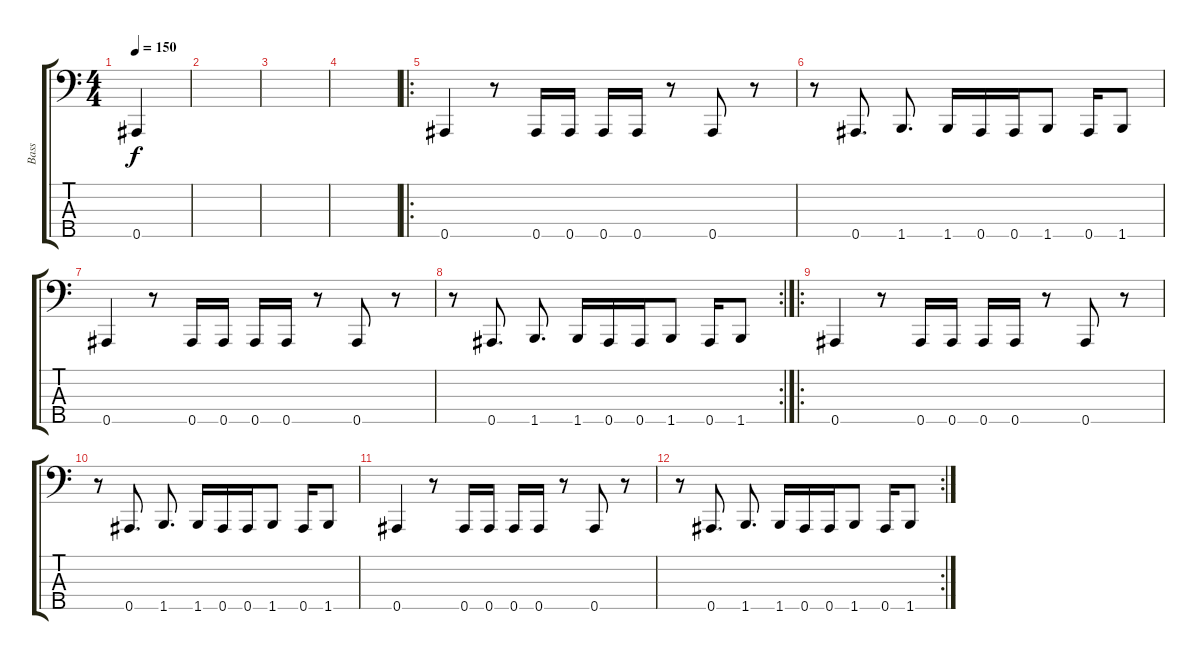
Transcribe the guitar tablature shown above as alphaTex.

\track ("Bass" "Bass") {instrument electricbasspick}
\staff {score tabs}
\tuning (Ab2 Eb2 Bb1 F1 Bb0) {hide}
\ts (4 4)
\tempo 150
\clef f4
\ks c
0.5.4{dy f} |
|
|
|
\ro
0.5.4 r.8 0.5.16 0.5.16 0.5.16 0.5.16 r.8 0.5.8 r.8 |
r.8 0.5.8{d} 1.5.8{d} 1.5.16 0.5.16 0.5.16 1.5.8 0.5.16 1.5.8 |
0.5.4 r.8 0.5.16 0.5.16 0.5.16 0.5.16 r.8 0.5.8 r.8 |
\rc 2
r.8 0.5.8{d} 1.5.8{d} 1.5.16 0.5.16 0.5.16 1.5.8 0.5.16 1.5.8 |
\ro
0.5.4 r.8 0.5.16 0.5.16 0.5.16 0.5.16 r.8 0.5.8 r.8 |
r.8 0.5.8{d} 1.5.8{d} 1.5.16 0.5.16 0.5.16 1.5.8 0.5.16 1.5.8 |
0.5.4 r.8 0.5.16 0.5.16 0.5.16 0.5.16 r.8 0.5.8 r.8 |
\rc 2
r.8 0.5.8{d} 1.5.8{d} 1.5.16 0.5.16 0.5.16 1.5.8 0.5.16 1.5.8
